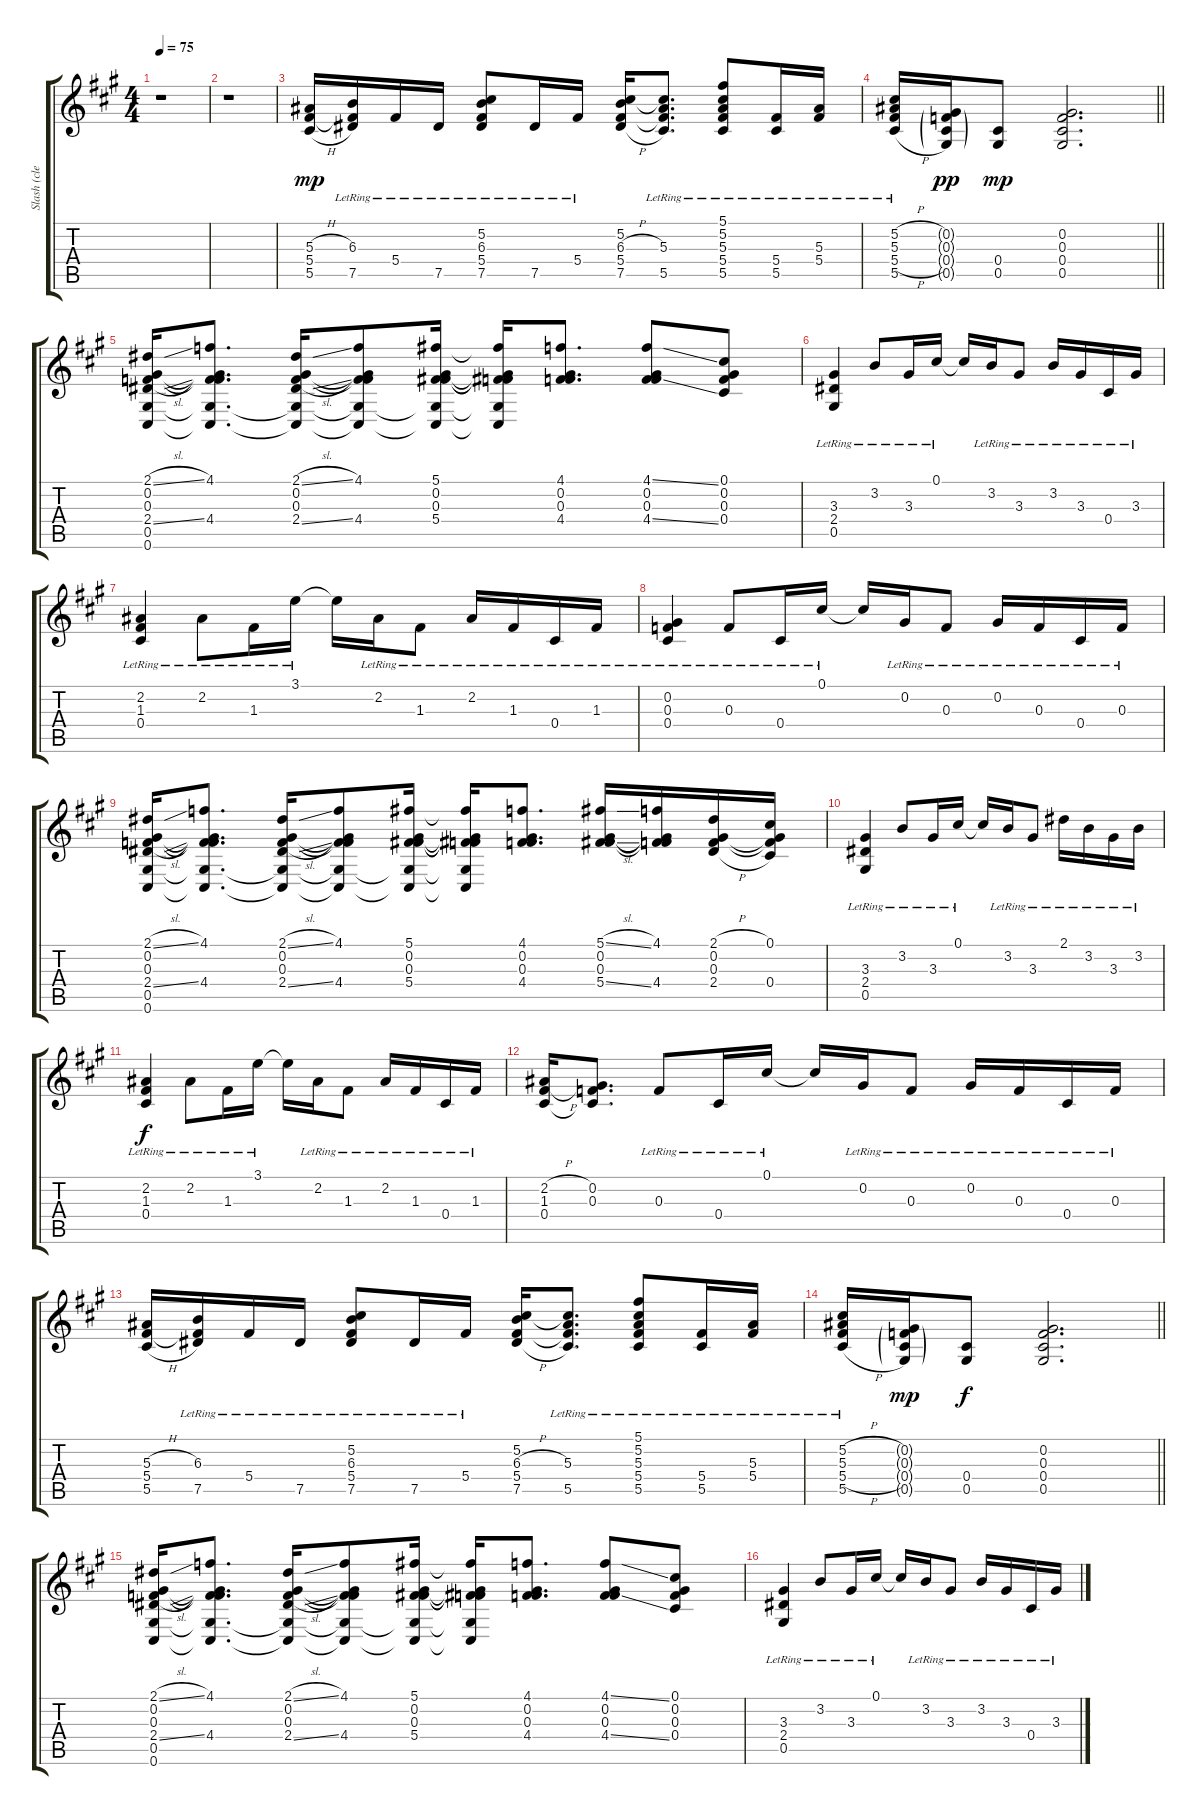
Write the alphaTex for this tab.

\track ("Slash (clean)" "Slash (cle") {instrument electricguitarclean}
\staff {score tabs}
\tuning (Db4 Ab3 F3 Db3 Ab2 Db2) {hide}
\ts (4 4)
\tempo 75
\clef g2
\ks a
r.1{dy fff} |
r.1 |
(5.3{h} 5.4 5.5{h}).16{dy mp} (6.3{lr} 5.4{t} 7.5{lr}).16 5.4{lr}.16 7.5{lr}.16 (5.2{lr} 6.3{lr} 5.4{lr} 7.5{lr}).8 7.5{lr}.16 5.4{lr}.16 (5.2 6.3{h} 5.4 7.5{h}).16 (5.2{t} 5.3{lr} 5.4{t} 5.5{lr}).8{d} (5.1{lr} 5.2{lr} 5.3{lr} 5.4{lr} 5.5{lr}).8 (5.4{lr} 5.5{lr}).16 (5.3{lr} 5.4{lr}).16 |
\barLineRight lightlight
(5.2{h lr} 5.3{h lr} 5.4{h lr} 5.5{h lr}).16 (0.2{g} 0.3{g} 0.4{g} 0.5{g}).16{dy pp} (0.4 0.5).8{dy mp} (0.2 0.3 0.4 0.5).2{d} |
(2.1{sl} 0.2 0.3 2.4{sl} 0.5 0.6).16 (4.1 0.2{t} 0.3{t} 4.4 0.5{t} 0.6{t}).8{d} (2.1{sl} 0.2 0.3 2.4{sl} 0.5{t} 0.6{t}).16 (4.1 0.2{t} 0.3{t} 4.4 0.5{t} 0.6{t}).8 (5.1 0.2 0.3 5.4 0.5{t} 0.6{t}).16 (5.1{t} 0.2{t} 0.3{t} 5.4{t} 0.5{t} 0.6{t}).16 (4.1 0.2 0.3 4.4).8{d} (4.1{ss} 0.2 0.3 4.4{ss}).8 (0.1 0.2 0.3 0.4).8 |
(3.3{lr} 2.4{lr} 0.5{lr}).4 3.2{lr}.8 3.3{lr}.16 0.1{lr}.16 0.1{t}.16 3.2{lr}.16 3.3{lr}.8 3.2{lr}.16 3.3{lr}.16 0.4{lr}.16 3.3{lr}.16 |
(2.2{lr} 1.3{lr} 0.4{lr}).4 2.2{lr}.8 1.3{lr}.16 3.1{lr}.16 3.1{t}.16 2.2{lr}.16 1.3{lr}.8 2.2{lr}.16 1.3{lr}.16 0.4{lr}.16 1.3{lr}.16 |
(0.2{lr} 0.3{lr} 0.4{lr}).4 0.3{lr}.8 0.4{lr}.16 0.1{lr}.16 0.1{t}.16 0.2{lr}.16 0.3{lr}.8 0.2{lr}.16 0.3{lr}.16 0.4{lr}.16 0.3{lr}.16 |
(2.1{sl} 0.2 0.3 2.4{sl} 0.5 0.6).16 (4.1 0.2{t} 0.3{t} 4.4 0.5{t} 0.6{t}).8{d} (2.1{sl} 0.2 0.3 2.4{sl} 0.5{t} 0.6{t}).16 (4.1 0.2{t} 0.3{t} 4.4 0.5{t} 0.6{t}).8 (5.1 0.2 0.3 5.4 0.5{t} 0.6{t}).16 (5.1{t} 0.2{t} 0.3{t} 5.4{t} 0.5{t} 0.6{t}).16 (4.1 0.2 0.3 4.4).8{d} (5.1{sl} 0.2 0.3 5.4{sl}).16 (4.1 0.2{t} 0.3{t} 4.4).16 (2.1{h} 0.2 0.3 2.4{h}).16 (0.1 0.2{t} 0.3{t} 0.4).16 |
(3.3{lr} 2.4{lr} 0.5{lr}).4 3.2{lr}.8 3.3{lr}.16 0.1{lr}.16 0.1{t}.16 3.2{lr}.16 3.3{lr}.8 2.1{lr}.16 3.2{lr}.16 3.3{lr}.16 3.2{lr}.16 |
(2.2{lr} 1.3{lr} 0.4{lr}).4{dy f} 2.2{lr}.8 1.3{lr}.16 3.1{lr}.16 3.1{t}.16 2.2{lr}.16 1.3{lr}.8 2.2{lr}.16 1.3{lr}.16 0.4{lr}.16 1.3{lr}.16 |
(2.2{h} 1.3{h} 0.4).16 (0.2 0.3 0.4{t}).8{d} 0.3{lr}.8 0.4{lr}.16 0.1{lr}.16 0.1{t}.16 0.2{lr}.16 0.3{lr}.8 0.2{lr}.16 0.3{lr}.16 0.4{lr}.16 0.3{lr}.16 |
(5.3{h} 5.4 5.5{h}).16 (6.3{lr} 5.4{t} 7.5{lr}).16 5.4{lr}.16 7.5{lr}.16 (5.2{lr} 6.3{lr} 5.4{lr} 7.5{lr}).8 7.5{lr}.16 5.4{lr}.16 (5.2 6.3{h} 5.4 7.5{h}).16 (5.2{t} 5.3{lr} 5.4{t} 5.5{lr}).8{d} (5.1{lr} 5.2{lr} 5.3{lr} 5.4{lr} 5.5{lr}).8 (5.4{lr} 5.5{lr}).16 (5.3{lr} 5.4{lr}).16 |
\barLineRight lightlight
(5.2{h lr} 5.3{h lr} 5.4{h lr} 5.5{h lr}).16 (0.2{g} 0.3{g} 0.4{g} 0.5{g}).16{dy mp} (0.4 0.5).8{dy f} (0.2 0.3 0.4 0.5).2{d} |
(2.1{sl} 0.2 0.3 2.4{sl} 0.5 0.6).16 (4.1 0.2{t} 0.3{t} 4.4 0.5{t} 0.6{t}).8{d} (2.1{sl} 0.2 0.3 2.4{sl} 0.5{t} 0.6{t}).16 (4.1 0.2{t} 0.3{t} 4.4 0.5{t} 0.6{t}).8 (5.1 0.2 0.3 5.4 0.5{t} 0.6{t}).16 (5.1{t} 0.2{t} 0.3{t} 5.4{t} 0.5{t} 0.6{t}).16 (4.1 0.2 0.3 4.4).8{d} (4.1{ss} 0.2 0.3 4.4{ss}).8 (0.1 0.2 0.3 0.4).8 |
(3.3{lr} 2.4{lr} 0.5{lr}).4 3.2{lr}.8 3.3{lr}.16 0.1{lr}.16 0.1{t}.16 3.2{lr}.16 3.3{lr}.8 3.2{lr}.16 3.3{lr}.16 0.4{lr}.16 3.3{lr}.16
